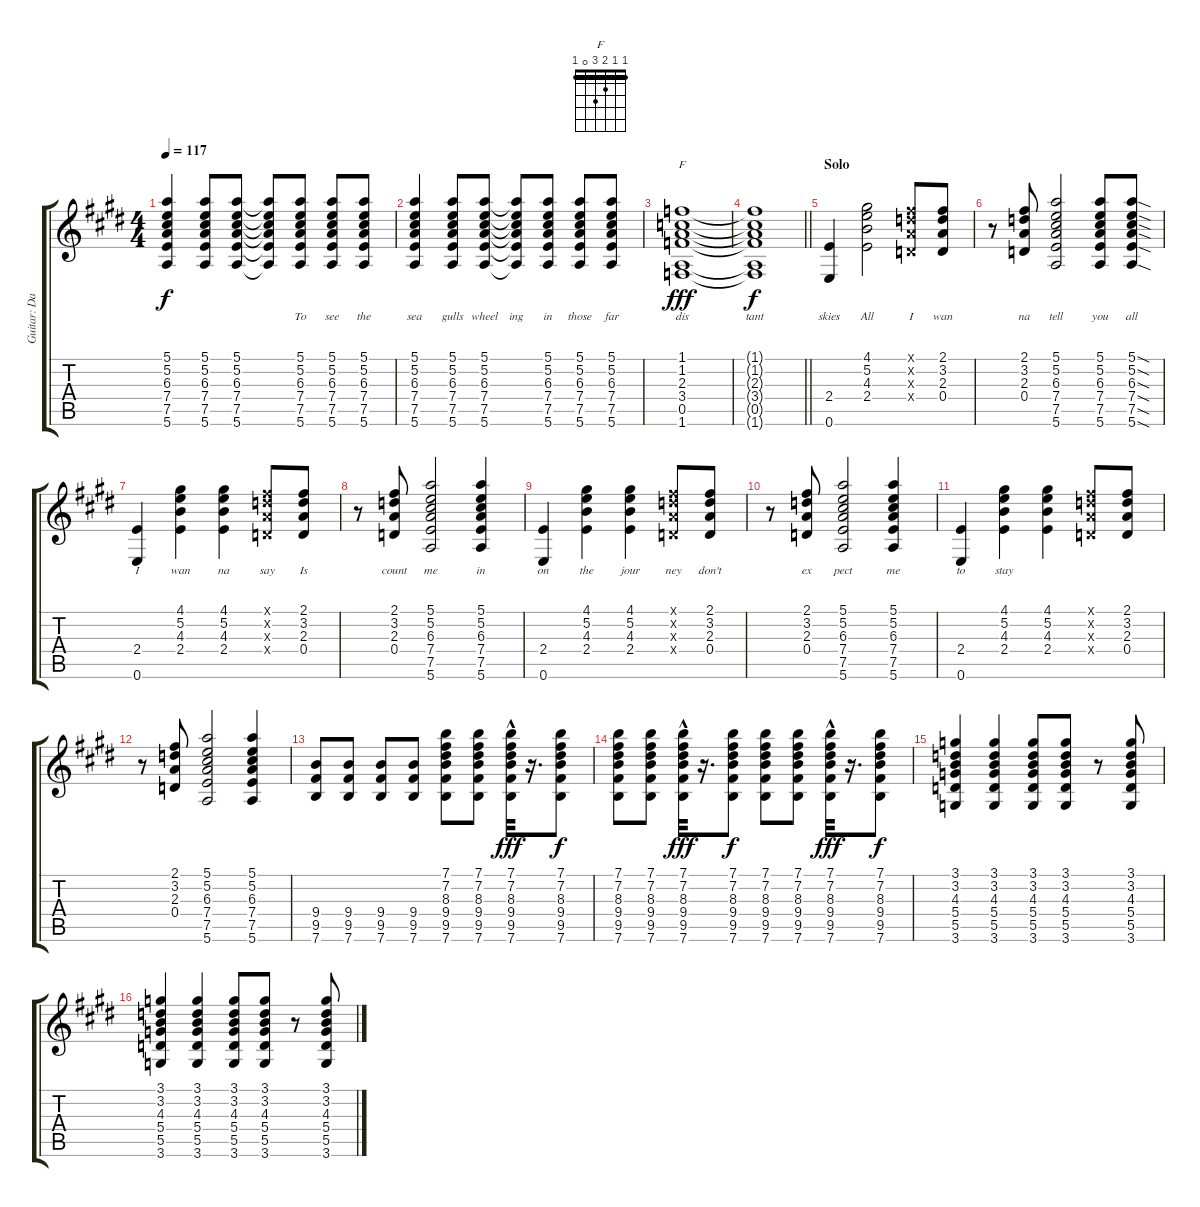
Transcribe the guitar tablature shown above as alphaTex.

\track ("Guitar: Dave" "Guitar: Da") {instrument electricguitarclean}
\staff {score tabs}
\tuning (E4 B3 G3 D3 A2 E2) {hide}
\chord ("F" 1 1 2 3 0 1) {barre 1}
\ts (4 4)
\tempo 117
\clef g2
\ks e
(5.1 5.2 6.3 7.4 7.5 5.6).4{lyrics (0 "") lyrics (1 "") lyrics (2 "") lyrics (3 "") lyrics (4 "") dy f} (5.1 5.2 6.3 7.4 7.5 5.6).8{lyrics (0 "") lyrics (1 "") lyrics (2 "") lyrics (3 "") lyrics (4 "")} (5.1 5.2 6.3 7.4 7.5 5.6).8{lyrics (0 "") lyrics (1 "") lyrics (2 "") lyrics (3 "") lyrics (4 "")} (5.1{t} 5.2{t} 6.3{t} 7.4{t} 7.5{t} 5.6{t}).8{lyrics (0 "") lyrics (1 "") lyrics (2 "") lyrics (3 "") lyrics (4 "")} (5.1 5.2 6.3 7.4 7.5 5.6).8{lyrics (0 "To") lyrics (1 "") lyrics (2 "") lyrics (3 "") lyrics (4 "")} (5.1 5.2 6.3 7.4 7.5 5.6).8{lyrics (0 "see") lyrics (1 "") lyrics (2 "") lyrics (3 "") lyrics (4 "")} (5.1 5.2 6.3 7.4 7.5 5.6).8{lyrics (0 "the") lyrics (1 "") lyrics (2 "") lyrics (3 "") lyrics (4 "")} |
(5.1 5.2 6.3 7.4 7.5 5.6).4{lyrics (0 "sea") lyrics (1 "") lyrics (2 "") lyrics (3 "") lyrics (4 "")} (5.1 5.2 6.3 7.4 7.5 5.6).8{lyrics (0 "gulls") lyrics (1 "") lyrics (2 "") lyrics (3 "") lyrics (4 "")} (5.1 5.2 6.3 7.4 7.5 5.6).8{lyrics (0 "wheel") lyrics (1 "") lyrics (2 "") lyrics (3 "") lyrics (4 "")} (5.1{t} 5.2{t} 6.3{t} 7.4{t} 7.5{t} 5.6{t}).8{lyrics (0 "ing") lyrics (1 "") lyrics (2 "") lyrics (3 "") lyrics (4 "")} (5.1 5.2 6.3 7.4 7.5 5.6).8{lyrics (0 "in") lyrics (1 "") lyrics (2 "") lyrics (3 "") lyrics (4 "")} (5.1 5.2 6.3 7.4 7.5 5.6).8{lyrics (0 "those") lyrics (1 "") lyrics (2 "") lyrics (3 "") lyrics (4 "")} (5.1 5.2 6.3 7.4 7.5 5.6).8{lyrics (0 "far") lyrics (1 "") lyrics (2 "") lyrics (3 "") lyrics (4 "")} |
(1.1 1.2 2.3 3.4 0.5 1.6).1{ch "F" lyrics (0 "dis") lyrics (1 "") lyrics (2 "") lyrics (3 "") lyrics (4 "") dy fff} |
\barLineRight lightlight
(1.1{t} 1.2{t} 2.3{t} 3.4{t} 0.5{t} 1.6{t}).1{lyrics (0 "tant") lyrics (1 "") lyrics (2 "") lyrics (3 "") lyrics (4 "") dy f} |
\section ("" "Solo")
(2.4 0.6).4{lyrics (0 "skies") lyrics (1 "") lyrics (2 "") lyrics (3 "") lyrics (4 "")} (4.1 5.2 4.3 2.4).2{lyrics (0 "All") lyrics (1 "") lyrics (2 "") lyrics (3 "") lyrics (4 "")} (2.1{x} 3.2{x} 2.3{x} 0.4{x}).8{lyrics (0 "I") lyrics (1 "") lyrics (2 "") lyrics (3 "") lyrics (4 "")} (2.1 3.2 2.3 0.4).8{lyrics (0 "wan") lyrics (1 "") lyrics (2 "") lyrics (3 "") lyrics (4 "")} |
r.8 (2.1 3.2 2.3 0.4).8{lyrics (0 "na") lyrics (1 "") lyrics (2 "") lyrics (3 "") lyrics (4 "")} (5.1 5.2 6.3 7.4 7.5 5.6).2{lyrics (0 "tell") lyrics (1 "") lyrics (2 "") lyrics (3 "") lyrics (4 "")} (5.1 5.2 6.3 7.4 7.5 5.6).8{lyrics (0 "you") lyrics (1 "") lyrics (2 "") lyrics (3 "") lyrics (4 "")} (5.1{sod} 5.2{sod} 6.3{sod} 7.4{sod} 7.5{sod} 5.6{sod}).8{lyrics (0 "all") lyrics (1 "") lyrics (2 "") lyrics (3 "") lyrics (4 "")} |
(2.4 0.6).4{lyrics (0 "I") lyrics (1 "") lyrics (2 "") lyrics (3 "") lyrics (4 "")} (4.1 5.2 4.3 2.4).4{lyrics (0 "wan") lyrics (1 "") lyrics (2 "") lyrics (3 "") lyrics (4 "")} (4.1 5.2 4.3 2.4).4{lyrics (0 "na") lyrics (1 "") lyrics (2 "") lyrics (3 "") lyrics (4 "")} (2.1{x} 3.2{x} 2.3{x} 0.4{x}).8{lyrics (0 "say") lyrics (1 "") lyrics (2 "") lyrics (3 "") lyrics (4 "")} (2.1 3.2 2.3 0.4).8{lyrics (0 "Is") lyrics (1 "") lyrics (2 "") lyrics (3 "") lyrics (4 "")} |
r.8 (2.1 3.2 2.3 0.4).8{lyrics (0 "count") lyrics (1 "") lyrics (2 "") lyrics (3 "") lyrics (4 "")} (5.1 5.2 6.3 7.4 7.5 5.6).2{lyrics (0 "me") lyrics (1 "") lyrics (2 "") lyrics (3 "") lyrics (4 "")} (5.1 5.2 6.3 7.4 7.5 5.6).4{lyrics (0 "in") lyrics (1 "") lyrics (2 "") lyrics (3 "") lyrics (4 "")} |
(2.4 0.6).4{lyrics (0 "on") lyrics (1 "") lyrics (2 "") lyrics (3 "") lyrics (4 "")} (4.1 5.2 4.3 2.4).4{lyrics (0 "the") lyrics (1 "") lyrics (2 "") lyrics (3 "") lyrics (4 "")} (4.1 5.2 4.3 2.4).4{lyrics (0 "jour") lyrics (1 "") lyrics (2 "") lyrics (3 "") lyrics (4 "")} (2.1{x} 3.2{x} 2.3{x} 0.4{x}).8{lyrics (0 "ney") lyrics (1 "") lyrics (2 "") lyrics (3 "") lyrics (4 "")} (2.1 3.2 2.3 0.4).8{lyrics (0 "don't") lyrics (1 "") lyrics (2 "") lyrics (3 "") lyrics (4 "")} |
r.8 (2.1 3.2 2.3 0.4).8{lyrics (0 "ex") lyrics (1 "") lyrics (2 "") lyrics (3 "") lyrics (4 "")} (5.1 5.2 6.3 7.4 7.5 5.6).2{lyrics (0 "pect") lyrics (1 "") lyrics (2 "") lyrics (3 "") lyrics (4 "")} (5.1 5.2 6.3 7.4 7.5 5.6).4{lyrics (0 "me") lyrics (1 "") lyrics (2 "") lyrics (3 "") lyrics (4 "")} |
(2.4 0.6).4{lyrics (0 "to") lyrics (1 "") lyrics (2 "") lyrics (3 "") lyrics (4 "")} (4.1 5.2 4.3 2.4).4{lyrics (0 "stay") lyrics (1 "") lyrics (2 "") lyrics (3 "") lyrics (4 "")} (4.1 5.2 4.3 2.4).4 (2.1{x} 3.2{x} 2.3{x} 0.4{x}).8 (2.1 3.2 2.3 0.4).8 |
r.8 (2.1 3.2 2.3 0.4).8 (5.1 5.2 6.3 7.4 7.5 5.6).2 (5.1 5.2 6.3 7.4 7.5 5.6).4 |
(9.4 9.5 7.6).8 (9.4 9.5 7.6).8 (9.4 9.5 7.6).8 (9.4 9.5 7.6).8 (7.1 7.2 8.3 9.4 9.5 7.6).8 (7.1 7.2 8.3 9.4 9.5 7.6).8 (7.1{hac} 7.2{hac} 8.3{hac} 9.4{hac} 9.5{hac} 7.6{hac}).32{dy fff} r.16{d} (7.1 7.2 8.3 9.4 9.5 7.6).8{dy f} |
(7.1 7.2 8.3 9.4 9.5 7.6).8 (7.1 7.2 8.3 9.4 9.5 7.6).8 (7.1{hac} 7.2{hac} 8.3{hac} 9.4{hac} 9.5{hac} 7.6{hac}).32{dy fff} r.16{d} (7.1 7.2 8.3 9.4 9.5 7.6).8{dy f} (7.1 7.2 8.3 9.4 9.5 7.6).8 (7.1 7.2 8.3 9.4 9.5 7.6).8 (7.1{hac} 7.2{hac} 8.3{hac} 9.4{hac} 9.5{hac} 7.6{hac}).32{dy fff} r.16{d} (7.1 7.2 8.3 9.4 9.5 7.6).8{dy f} |
(3.1 3.2 4.3 5.4 5.5 3.6).4 (3.1 3.2 4.3 5.4 5.5 3.6).4 (3.1 3.2 4.3 5.4 5.5 3.6).8 (3.1 3.2 4.3 5.4 5.5 3.6).8 r.8 (3.1 3.2 4.3 5.4 5.5 3.6).8 |
(3.1 3.2 4.3 5.4 5.5 3.6).4 (3.1 3.2 4.3 5.4 5.5 3.6).4 (3.1 3.2 4.3 5.4 5.5 3.6).8 (3.1 3.2 4.3 5.4 5.5 3.6).8 r.8 (3.1 3.2 4.3 5.4 5.5 3.6).8
